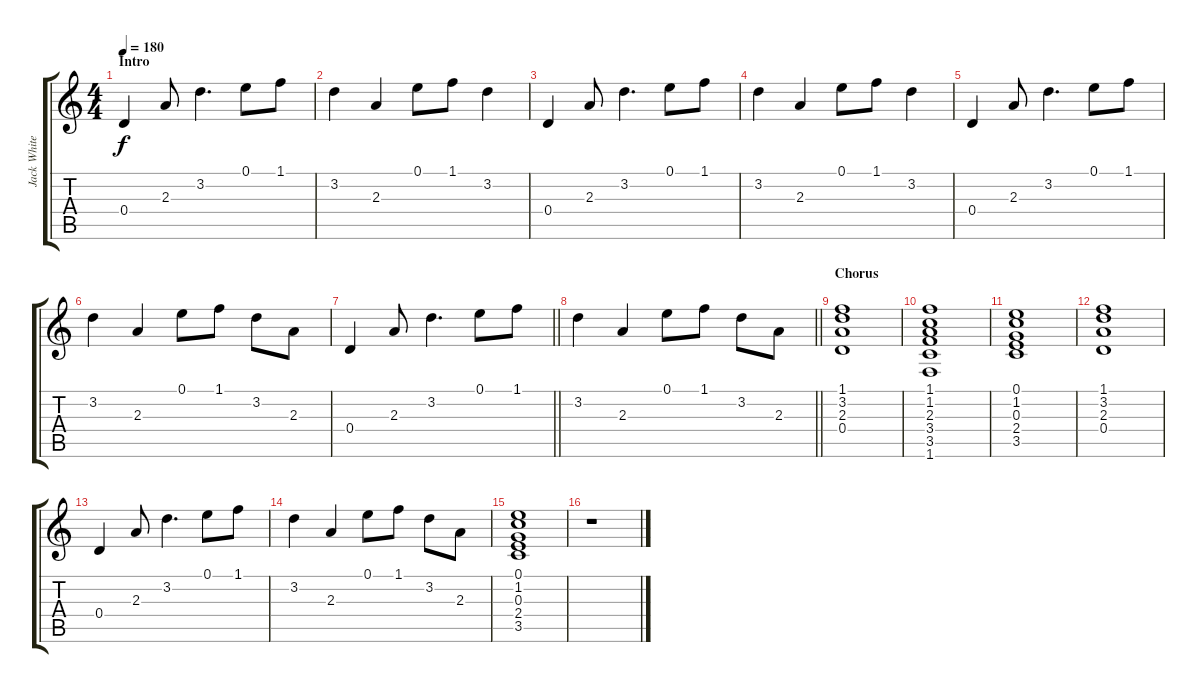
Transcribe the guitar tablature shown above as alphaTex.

\track ("Jack White" "Jack White") {instrument electricguitarclean}
\staff {score tabs}
\tuning (E4 B3 G3 D3 A2 E2) {hide}
\ts (4 4)
\section ("" "Intro")
\tempo 180
\clef g2
\ks c
0.4.4{dy f instrument electricguitarclean} 2.3.8 3.2.4{d} 0.1.8 1.1.8 |
3.2.4 2.3.4 0.1.8 1.1.8 3.2.4 |
0.4.4 2.3.8 3.2.4{d} 0.1.8 1.1.8 |
3.2.4 2.3.4 0.1.8 1.1.8 3.2.4 |
0.4.4 2.3.8 3.2.4{d} 0.1.8 1.1.8 |
3.2.4 2.3.4 0.1.8 1.1.8 3.2.8 2.3.8 |
\barLineRight lightlight
0.4.4 2.3.8 3.2.4{d} 0.1.8 1.1.8 |
\barLineRight lightlight
3.2.4 2.3.4 0.1.8 1.1.8 3.2.8 2.3.8 |
\section ("" "Chorus")
(1.1 3.2 2.3 0.4).1 |
(1.1 1.2 2.3 3.4 3.5 1.6).1 |
(0.1 1.2 0.3 2.4 3.5).1 |
(1.1 3.2 2.3 0.4).1 |
0.4.4 2.3.8 3.2.4{d} 0.1.8 1.1.8 |
3.2.4 2.3.4 0.1.8 1.1.8 3.2.8 2.3.8 |
(0.1 1.2 0.3 2.4 3.5).1 |
r.1
